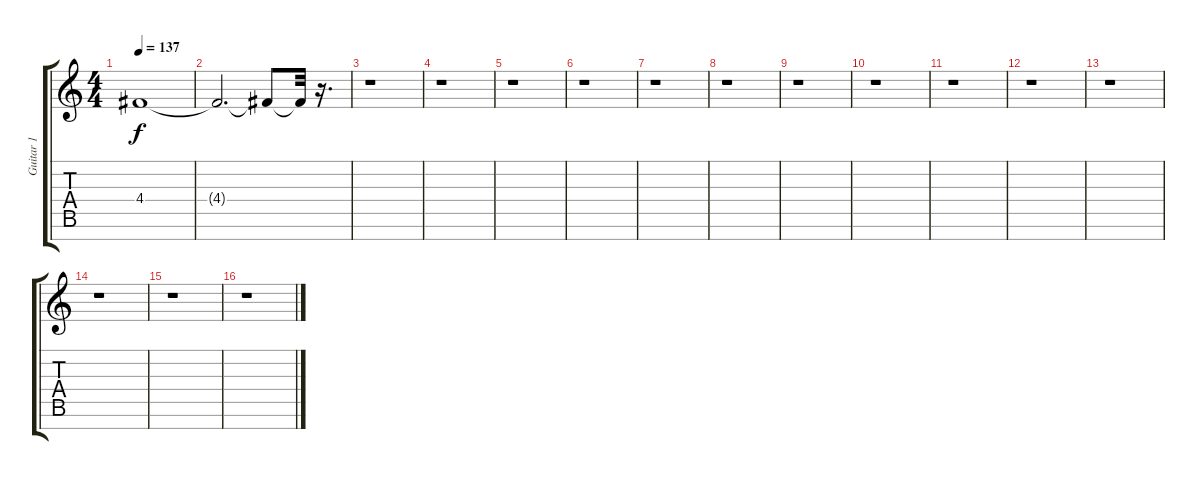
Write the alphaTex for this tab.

\track ("Guitar 1" "Guitar 1") {instrument distortionguitar}
\staff {score tabs}
\tuning (E4 B3 G3 D3 A2 E2 B1) {hide}
\ts (4 4)
\tempo 137
\clef g2
\ks c
4.4{t}.1{dy f} |
4.4{t}.2{d} 4.4{t}.8 4.4{t}.32 r.16{d} |
r.1 |
r.1 |
r.1 |
r.1 |
r.1 |
r.1 |
r.1 |
r.1 |
r.1 |
r.1 |
r.1 |
r.1 |
r.1 |
r.1
